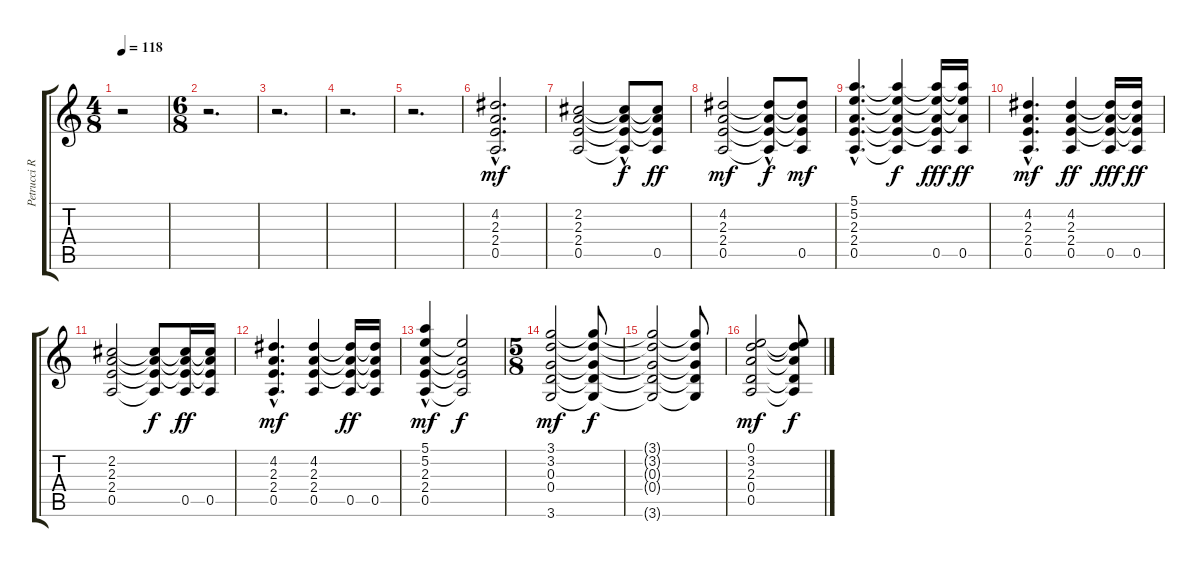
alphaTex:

\track ("Petrucci Rhy." "Petrucci R") {instrument distortionguitar}
\staff {score tabs}
\tuning (E4 B3 G3 D3 A2 E2) {hide}
\ts (4 8)
\tempo 118
\clef g2
\ks c
r.2{dy mf} |
\ts (6 8)
r.2{d} |
r.2{d} |
r.2{d} |
r.2{d} |
(4.2{hac} 2.3{hac} 2.4{hac} 0.5{hac}).2{d} |
(2.2 2.3 2.4 0.5).2 (2.2{t} 2.3{t} 2.4{t} 0.5{hac t}).8{dy f} (2.2{t} 2.3{t} 2.4{t} 0.5).8{dy ff} |
(4.2 2.3 2.4 0.5).2{dy mf} (4.2{t} 2.3{t} 2.4{t} 0.5{hac t}).8{dy f} (4.2{t} 2.3{t} 2.4{t} 0.5).8{dy mf} |
(5.1{hac} 5.2 2.3 2.4 0.5).4{d} (5.1{t} 5.2{t} 2.3{t} 2.4{t} 0.5{t}).4{dy f} (5.1{t} 5.2{t} 2.3{t} 2.4{t} 0.5).16{dy fff} (5.1{t} 5.2{t} 2.3{t} 0.5).16{dy ff} |
(4.2{hac} 2.3{hac} 2.4{hac} 0.5{hac}).4{d dy mf} (4.2 2.3 2.4 0.5).4{dy ff} (4.2{t} 2.3{t} 2.4{t} 0.5).16{dy fff} (4.2{t} 2.3{t} 2.4{t} 0.5).16{dy ff} |
(2.2 2.3 2.4 0.5).2 (2.2{t} 2.3{t} 2.4{t} 0.5{t}).8{dy f} (2.2{t} 2.3{t} 2.4{t} 0.5).16{dy ff} (2.2{t} 2.3{t} 2.4{t} 0.5).16 |
(4.2 2.3 2.4{hac} 0.5).4{d dy mf} (4.2 2.3 2.4 0.5).4 (4.2{t} 2.3{t} 2.4{t} 0.5).16{dy ff} (4.2{t} 2.3{t} 2.4{t} 0.5).16 |
(5.1 5.2{hac} 2.3{hac} 2.4 0.5{hac}).4{dy mf} (5.2{t} 2.3{t} 2.4{t} 0.5{t}).2{dy f} |
\ts (5 8)
(3.1 3.2 0.3 0.4 3.6).2{dy mf} (3.1{t} 3.2{t} 0.3{t} 0.4{t} 3.6{t}).8{dy f} |
(3.1{t} 3.2{t} 0.3{t} 0.4{t} 3.6{t}).2 (3.1{t} 3.2{t} 0.3{t} 0.4{t} 3.6{t}).8 |
(0.1 3.2 2.3 0.4 0.5).2{dy mf} (0.1{t} 3.2{t} 2.3{t} 0.4{t} 0.5{t}).8{dy f}
